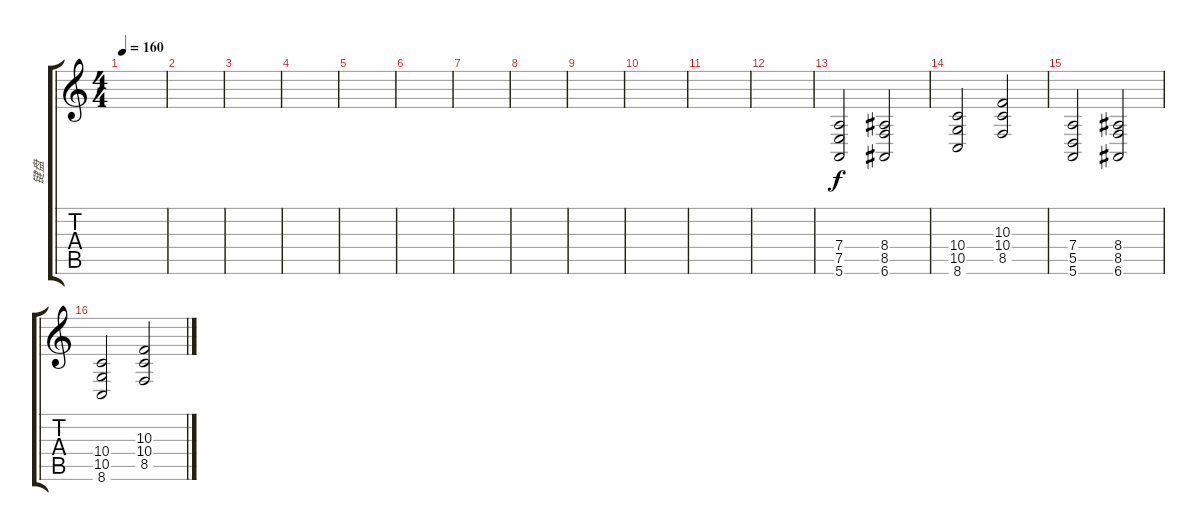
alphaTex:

\track ("键盘" "键盘") {instrument stringensemble1}
\staff {score tabs}
\tuning (E4 B3 G3 D3 A2 E2) {hide}
\ts (4 4)
\tempo 160
\clef g2
\ks c
|
|
|
|
|
|
|
|
|
|
|
|
(7.4 7.5 5.6).2 (8.4 8.5 6.6).2 |
(10.4 10.5 8.6).2 (10.3 10.4 8.5).2 |
(7.4 5.5 5.6).2 (8.4 8.5 6.6).2 |
(10.4 10.5 8.6).2 (10.3 10.4 8.5).2
